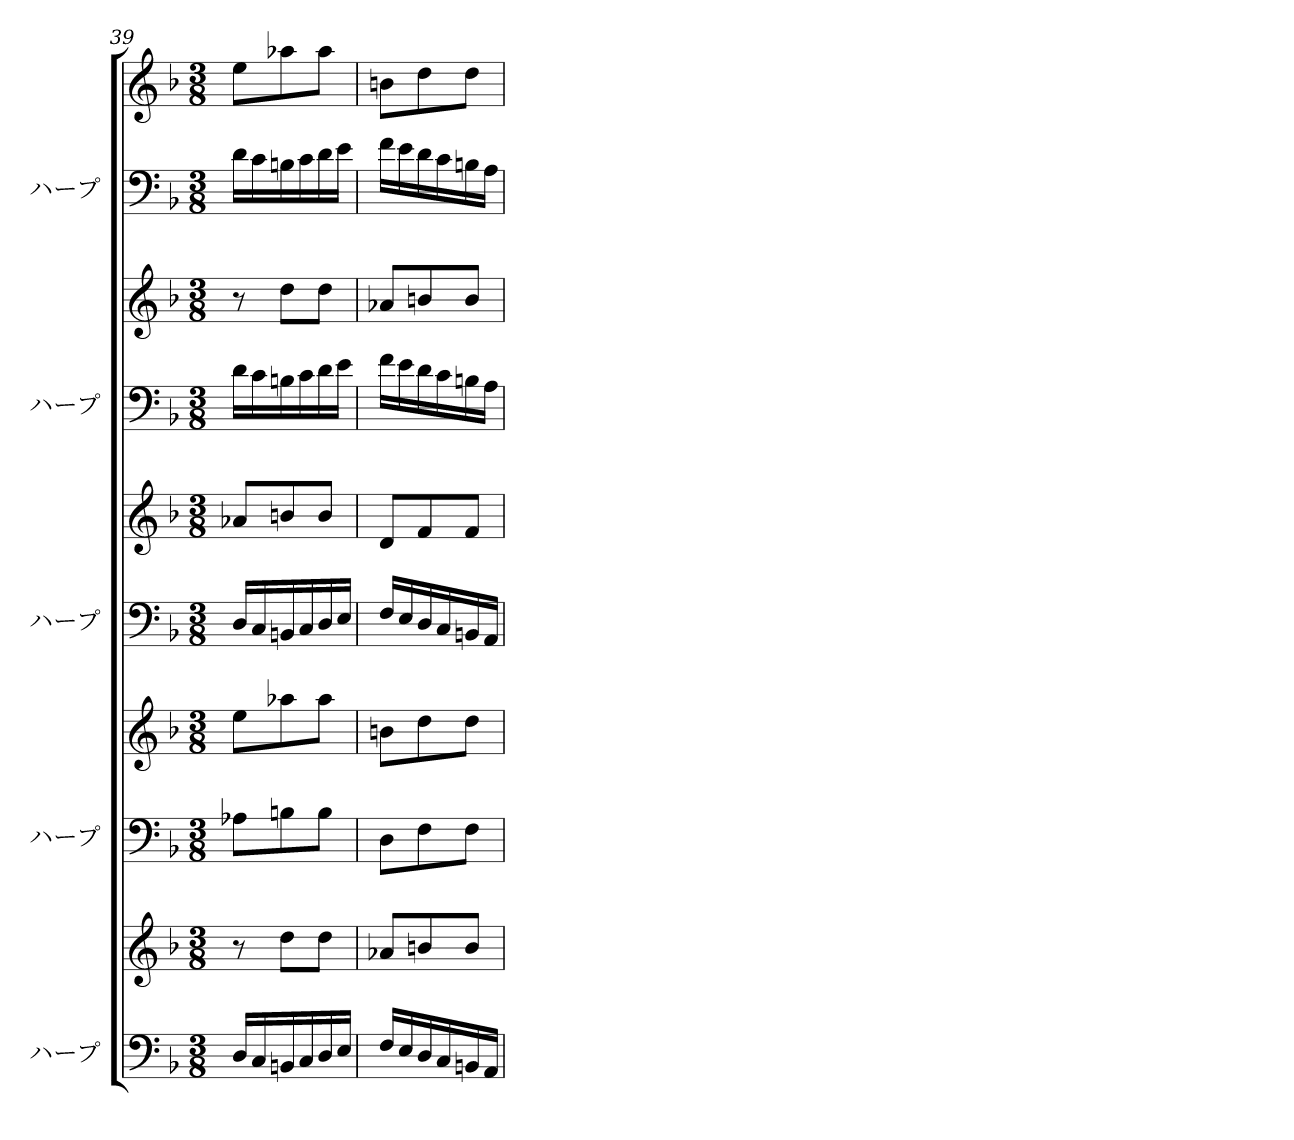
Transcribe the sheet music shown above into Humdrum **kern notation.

**kern	**kern	**kern	**kern	**kern	**kern	**kern	**kern	**kern	**kern
*part5	*part5	*part4	*part4	*part3	*part3	*part2	*part2	*part1	*part1
*staff10	*staff9	*staff8	*staff7	*staff6	*staff5	*staff4	*staff3	*staff2	*staff1
*I"ハープ	*	*I"ハープ	*	*I"ハープ	*	*I"ハープ	*	*I"ハープ	*
*clefF4	*clefG2	*clefF4	*clefG2	*clefF4	*clefG2	*clefF4	*clefG2	*clefF4	*clefG2
*k[b-]	*k[b-]	*k[b-]	*k[b-]	*k[b-]	*k[b-]	*k[b-]	*k[b-]	*k[b-]	*k[b-]
*M3/8	*M3/8	*M3/8	*M3/8	*M3/8	*M3/8	*M3/8	*M3/8	*M3/8	*M3/8
=39	=39	=39	=39	=39	=39	=39	=39	=39	=39
16D/LL	8r	8A-X\L	8ee\L	16D/LL	8a-X/L	16d\LL	8r	16d\LL	8ee\L
16C/	.	.	.	16C/	.	16c\	.	16c\	.
16BBn/	8dd\L	8Bn\	8aa-X\	16BBn/	8bn/	16Bn\	8dd\L	16Bn\	8aa-X\
16C/	.	.	.	16C/	.	16c\	.	16c\	.
16D/	8dd\J	8B\J	8aa-\J	16D/	8b/J	16d\	8dd\J	16d\	8aa-\J
16E/JJ	.	.	.	16E/JJ	.	16e\JJ	.	16e\JJ	.
=40	=40	=40	=40	=40	=40	=40	=40	=40	=40
16F/LL	8a-X/L	8D\L	8bn\L	16F/LL	8d/L	16f\LL	8a-X/L	16f\LL	8bn\L
16E/	.	.	.	16E/	.	16e\	.	16e\	.
16D/	8bn/	8F\	8dd\	16D/	8f/	16d\	8bn/	16d\	8dd\
16C/	.	.	.	16C/	.	16c\	.	16c\	.
16BBn/	8b/J	8F\J	8dd\J	16BBn/	8f/J	16Bn\	8b/J	16Bn\	8dd\J
16AA/JJ	.	.	.	16AA/JJ	.	16A\JJ	.	16A\JJ	.
=	=	=	=	=	=	=	=	=	=
*-	*-	*-	*-	*-	*-	*-	*-	*-	*-
